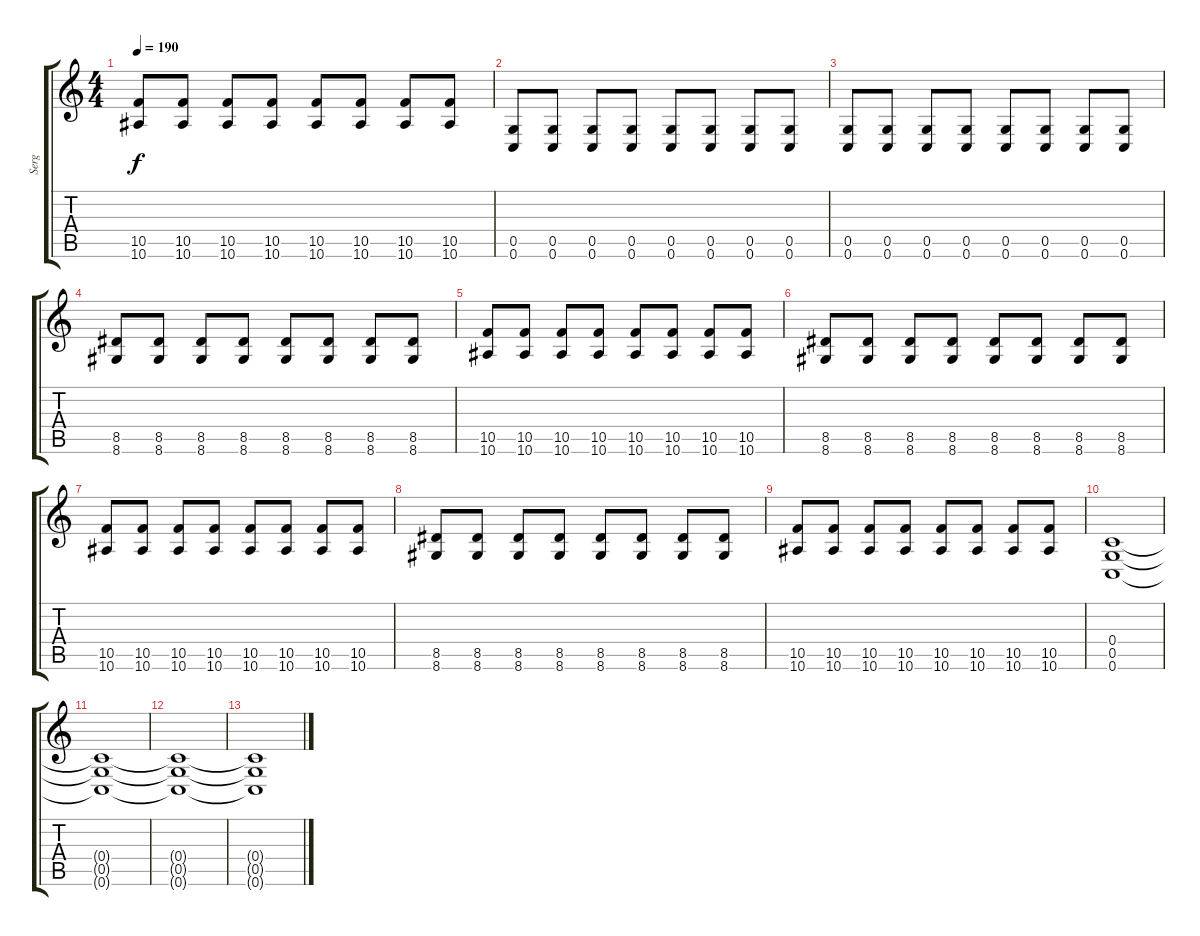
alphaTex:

\track ("Serg" "Serg") {instrument distortionguitar}
\staff {score tabs}
\tuning (D4 A3 F3 C3 G2 C2) {hide}
\ts (4 4)
\tempo 190
\clef g2
\ks c
(10.5 10.6).8{dy f} (10.5 10.6).8 (10.5 10.6).8 (10.5 10.6).8 (10.5 10.6).8 (10.5 10.6).8 (10.5 10.6).8 (10.5 10.6).8 |
(0.5 0.6).8 (0.5 0.6).8 (0.5 0.6).8 (0.5 0.6).8 (0.5 0.6).8 (0.5 0.6).8 (0.5 0.6).8 (0.5 0.6).8 |
(0.5 0.6).8 (0.5 0.6).8 (0.5 0.6).8 (0.5 0.6).8 (0.5 0.6).8 (0.5 0.6).8 (0.5 0.6).8 (0.5 0.6).8 |
(8.5 8.6).8 (8.5 8.6).8 (8.5 8.6).8 (8.5 8.6).8 (8.5 8.6).8 (8.5 8.6).8 (8.5 8.6).8 (8.5 8.6).8 |
(10.5 10.6).8 (10.5 10.6).8 (10.5 10.6).8 (10.5 10.6).8 (10.5 10.6).8 (10.5 10.6).8 (10.5 10.6).8 (10.5 10.6).8 |
(8.5 8.6).8 (8.5 8.6).8 (8.5 8.6).8 (8.5 8.6).8 (8.5 8.6).8 (8.5 8.6).8 (8.5 8.6).8 (8.5 8.6).8 |
(10.5 10.6).8 (10.5 10.6).8 (10.5 10.6).8 (10.5 10.6).8 (10.5 10.6).8 (10.5 10.6).8 (10.5 10.6).8 (10.5 10.6).8 |
(8.5 8.6).8 (8.5 8.6).8 (8.5 8.6).8 (8.5 8.6).8 (8.5 8.6).8 (8.5 8.6).8 (8.5 8.6).8 (8.5 8.6).8 |
(10.5 10.6).8 (10.5 10.6).8 (10.5 10.6).8 (10.5 10.6).8 (10.5 10.6).8 (10.5 10.6).8 (10.5 10.6).8 (10.5 10.6).8 |
(0.4 0.5 0.6).1{volume 0} |
(0.4{t} 0.5{t} 0.6{t}).1 |
(0.4{t} 0.5{t} 0.6{t}).1 |
(0.4{t} 0.5{t} 0.6{t}).1
